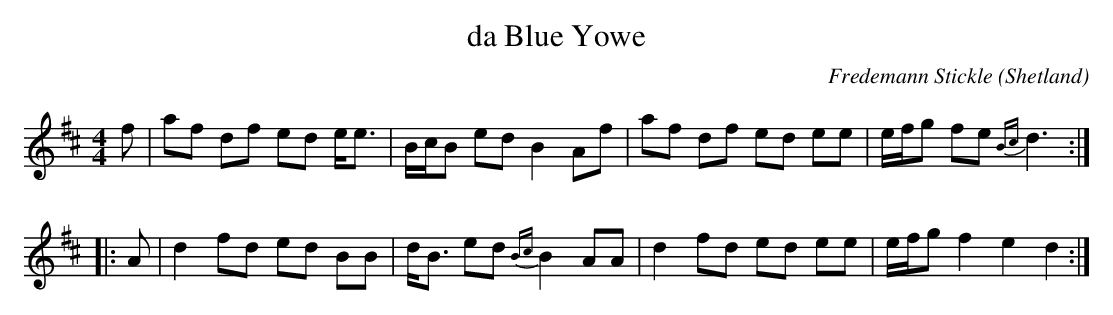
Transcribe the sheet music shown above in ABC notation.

X:1
T:da Blue Yowe
C:Fredemann Stickle
M:4/4
O:Shetland
K:D major
f|\
af df ed e<e | B/c/B ed B2 Af|\
af df ed ee|e/f/g fe {Bc}d3:|
|:A|\
d2 fd ed BB|d<B ed {Bc}B2 AA|\
d2 fd ed ee|e/f/g f2 e2 d2:|
